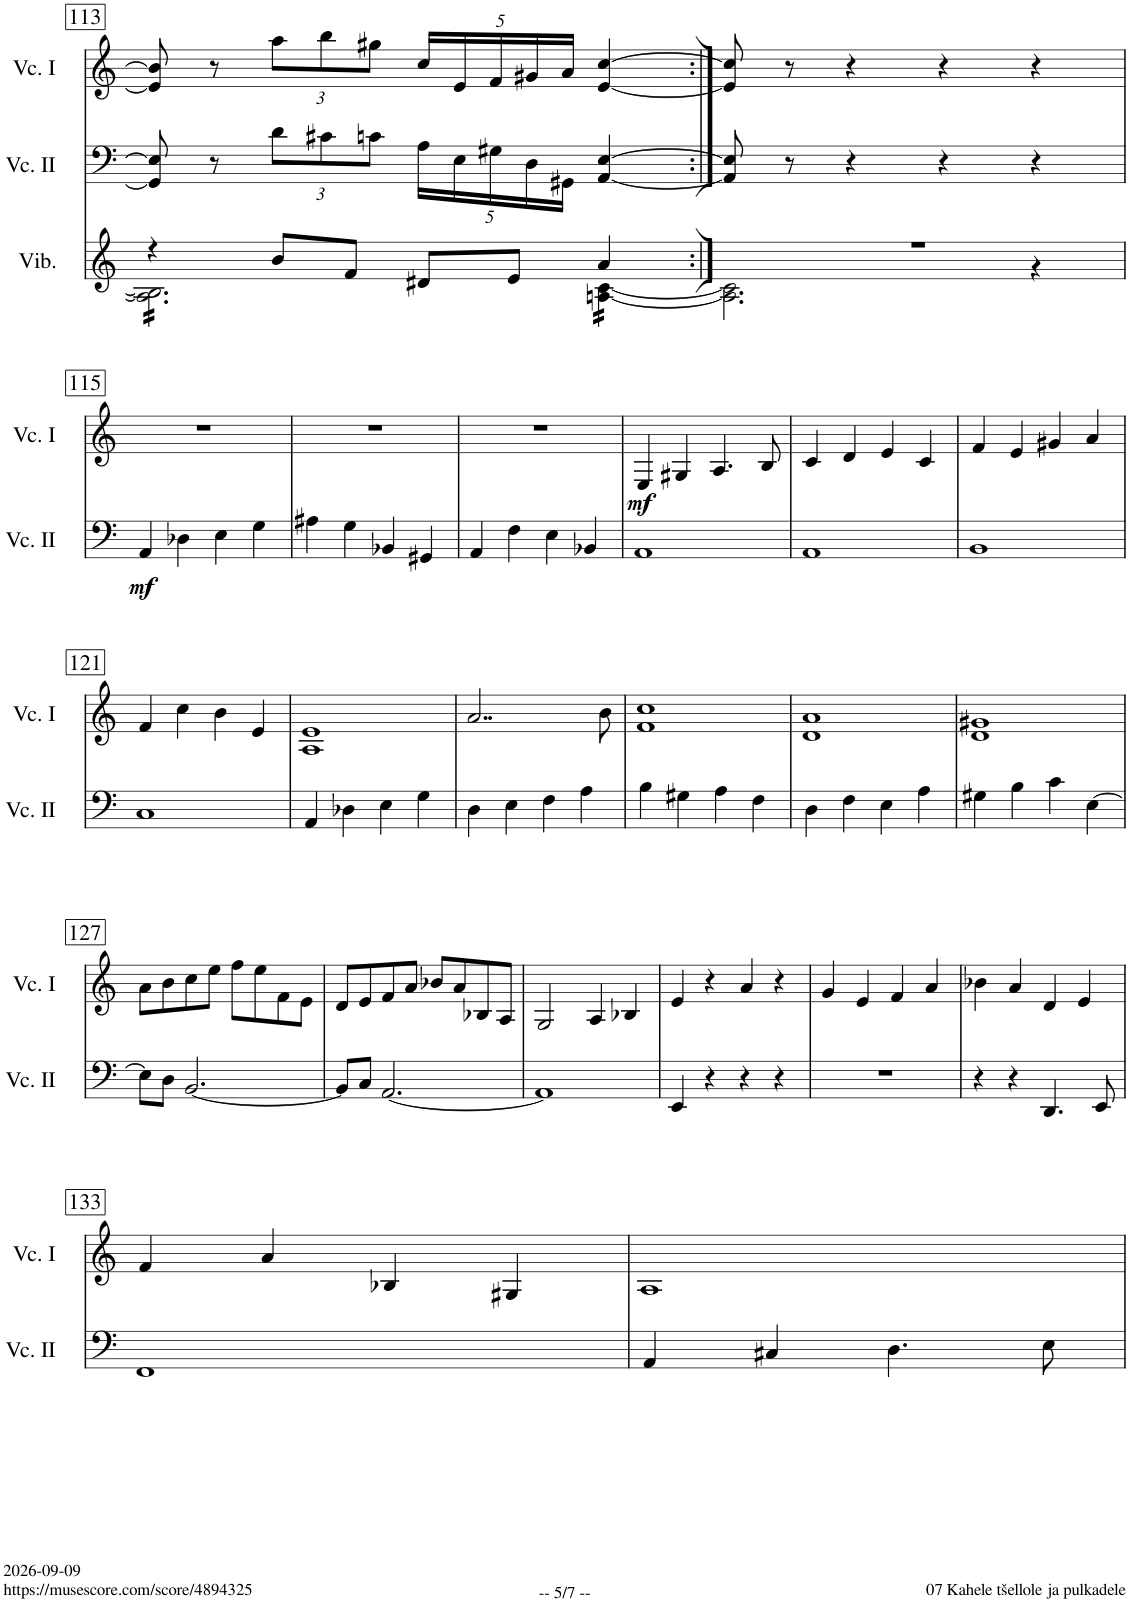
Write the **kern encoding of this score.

**kern	**kern	**dynam	**kern	**dynam
*part3	*part2	*part2	*part1	*part1
*staff3	*staff2	*staff2	*staff1	*staff1
*I"Vibraphone	*I"Violoncello	*	*I"Violoncello	*
*I'Vib.	*	*	*	*
!!LO:PB:g=z
*clefG2	*clefF4	*	*clefG2	*
*k[]	*k[]	*	*k[]	*
*M4/4	*M4/4	*	*M4/4	*
=113	=113	=113	=113	=113
*^	*	*	*	*
*tremolo	*	*	*	*	*
4r	16A-\] 16B\]LL	8GG#/] 8E/]	.	8e/] 8b/]	.
.	16A-\ 16B\	.	.	.	.
.	16A-\ 16B\	8r	.	8r	.
.	16A-\ 16B\	.	.	.	.
*	*	*Xbrackettup	*	*Xbrackettup	*
8b/L	16A-\ 16B\	12d\L	.	12aa\L	.
.	16A-\ 16B\	.	.	.	.
.	.	12c#X\	.	12bb\	.
8f/J	16A-\ 16B\	.	.	.	.
.	.	12cn\J	.	12gg#X\J	.
.	16A-\ 16B\	.	.	.	.
8d#X/L	16A-\ 16B\	20A\LL	.	20cc/LL	.
.	.	20E\	.	20e/	.
.	16A-\ 16B\	.	.	.	.
.	.	20G#X\	.	20f/	.
8e/J	16A-\ 16B\	.	.	.	.
.	.	20D\	.	20g#X/	.
.	16A-\ 16B\JJ	.	.	.	.
.	.	20GG#X\JJ	.	20a/JJ	.
4a/	[16An\ [16c\LL	[4AA/ [4E/	.	[4e/ [4cc/	.
.	16An\ 16c\	.	.	.	.
.	16An\ 16c\	.	.	.	.
.	16An\ 16c\JJ	.	.	.	.
*Xtremolo	*	*	*	*	*
=114:|!	=114:|!	=114:|!	=114:|!	=114:|!	=114:|!
1r	2.A\] 2.c\]	8AA/] 8E/]	.	8e/] 8cc/]	.
.	.	8r	.	8r	.
.	.	4r	.	4r	.
.	.	4r	.	4r	.
.	4r	4r	.	4r	.
!!LO:LB:g=z
=115	=115	=115	=115	=115	=115
!	!	!	!LO:DY:b	!	!
*v	*v	*	*	*	*
1r	4AA/	mf	1r	.
.	4D-X\	.	.	.
.	4E\	.	.	.
.	4G\	.	.	.
=116	=116	=116	=116	=116
1r	4A#X\	.	1r	.
.	4G\	.	.	.
.	4BB-X/	.	.	.
.	4GG#X/	.	.	.
=117	=117	=117	=117	=117
1r	4AA/	.	1r	.
.	4F\	.	.	.
.	4E\	.	.	.
.	4BB-X/	.	.	.
=118	=118	=118	=118	=118
!	!	!	!	!LO:DY:b
1r	1AA	.	4E/	mf
.	.	.	4G#X/	.
.	.	.	4.A/	.
.	.	.	8B/	.
=119	=119	=119	=119	=119
1r	1AA	.	4c/	.
.	.	.	4d/	.
.	.	.	4e/	.
.	.	.	4c/	.
=120	=120	=120	=120	=120
1r	1BB	.	4f/	.
.	.	.	4e/	.
.	.	.	4g#X/	.
.	.	.	4a/	.
!!LO:LB:g=z
=121	=121	=121	=121	=121
1r	1C	.	4f/	.
.	.	.	4cc\	.
.	.	.	4b\	.
.	.	.	4e/	.
=122	=122	=122	=122	=122
1r	4AA/	.	1A 1e	.
.	4D-X\	.	.	.
.	4E\	.	.	.
.	4G\	.	.	.
=123	=123	=123	=123	=123
1r	4D\	.	2..a/	.
.	4E\	.	.	.
.	4F\	.	.	.
.	4A\	.	.	.
.	.	.	8b\	.
=124	=124	=124	=124	=124
1r	4B\	.	1f 1cc	.
.	4G#X\	.	.	.
.	4A\	.	.	.
.	4F\	.	.	.
=125	=125	=125	=125	=125
1r	4D\	.	1d 1a	.
.	4F\	.	.	.
.	4E\	.	.	.
.	4A\	.	.	.
=126	=126	=126	=126	=126
1r	4G#X\	.	1d 1g#X	.
.	4B\	.	.	.
.	4c\	.	.	.
.	[4E\	.	.	.
!!LO:LB:g=z
=127	=127	=127	=127	=127
1r	8E\L]	.	8a\L	.
.	8D\J	.	8b\	.
.	[2.BB/	.	8cc\	.
.	.	.	8ee\J	.
.	.	.	8ff\L	.
.	.	.	8ee\	.
.	.	.	8f\	.
.	.	.	8e\J	.
=128	=128	=128	=128	=128
1r	8BB/L]	.	8d/L	.
.	8C/J	.	8e/	.
.	[2.AA/	.	8f/	.
.	.	.	8a/J	.
.	.	.	8b-X/L	.
.	.	.	8a/	.
.	.	.	8B-X/	.
.	.	.	8A/J	.
=129	=129	=129	=129	=129
1r	1AA]	.	2G/	.
.	.	.	4A/	.
.	.	.	4B-X/	.
=130	=130	=130	=130	=130
1r	4EE/	.	4e/	.
.	4r	.	4r	.
.	4r	.	4a/	.
.	4r	.	4r	.
=131	=131	=131	=131	=131
1r	1r	.	4g/	.
.	.	.	4e/	.
.	.	.	4f/	.
.	.	.	4a/	.
=132	=132	=132	=132	=132
1r	4r	.	4b-X\	.
.	4r	.	4a/	.
.	4.DD/	.	4d/	.
.	.	.	4e/	.
.	8EE/	.	.	.
!!LO:LB:g=z
=133	=133	=133	=133	=133
1r	1FF	.	4f/	.
.	.	.	4a/	.
.	.	.	4B-X/	.
.	.	.	4G#X/	.
=134	=134	=134	=134	=134
1r	4AA/	.	1A	.
.	4C#X/	.	.	.
.	4.D\	.	.	.
.	8E\	.	.	.
=	=	=	=	=
*-	*-	*-	*-	*-
